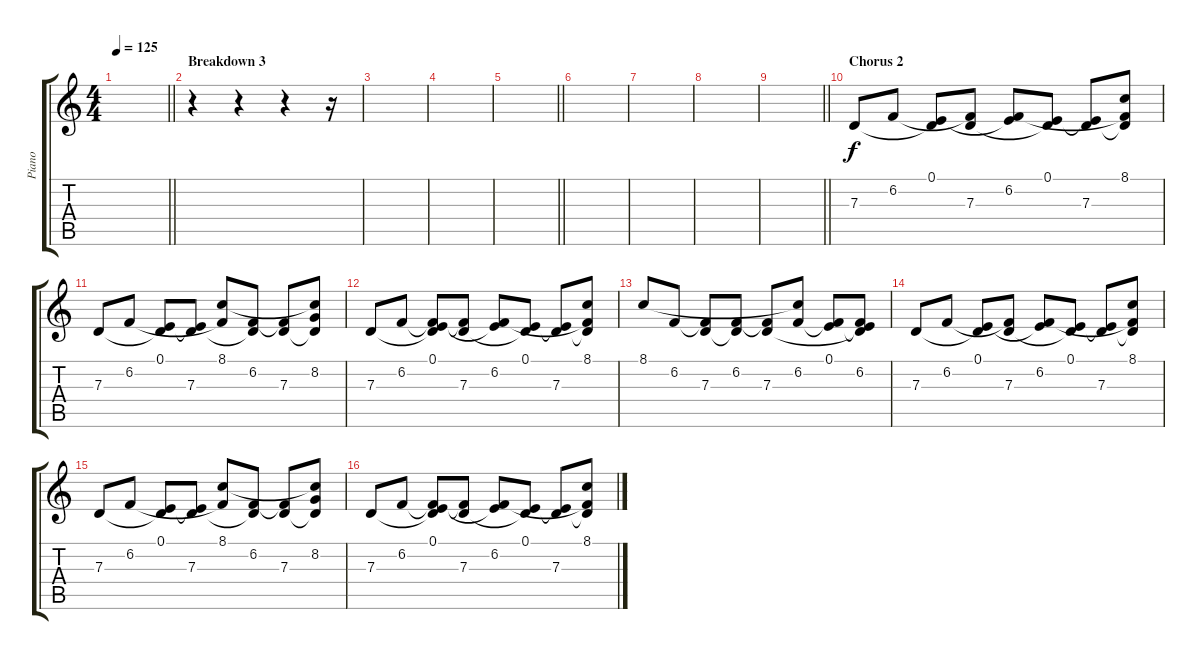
\track ("Piano" "Piano") {instrument acousticgrandpiano}
\staff {score tabs}
\tuning (E4 B3 G3 D3 A2 D2) {hide}
\ts (4 4)
\tempo 125
\clef g2
\barLineRight lightlight
\ks c
|
\section ("" "Breakdown 3")
r.4 r.4 r.4 r.16 |
|
|
\barLineRight lightlight
|
|
|
|
\barLineRight lightlight
|
\section ("" "Chorus 2")
7.3.8 6.2.8 (0.1 7.3{t}).8 (6.2{t} 7.3).8 (0.1{t} 6.2).8 (0.1 7.3{t}).8 (0.1{t} 7.3).8 (8.1 6.2{t} 7.3{t}).8 |
7.3.8 6.2.8 (0.1 7.3{t}).8 (0.1{t} 7.3).8 (8.1 6.2{t}).8 (6.2 7.3{t}).8 (6.2{t} 7.3).8 (8.1{t} 8.2 7.3{t}).8 |
7.3.8 6.2.8 (0.1 6.2{t} 7.3{t}).8 (6.2{t} 7.3).8 (0.1{t} 6.2).8 (0.1 7.3{t}).8 (0.1{t} 7.3).8 (8.1 6.2{t} 7.3{t}).8 |
8.1.8 6.2.8 (6.2{t} 7.3).8 (6.2 7.3{t}).8 (6.2{t} 7.3).8 (8.1{t} 6.2).8 (0.1 6.2{t}).8 (0.1{t} 6.2 7.3{t}).8 |
7.3.8 6.2.8 (0.1 7.3{t}).8 (6.2{t} 7.3).8 (0.1{t} 6.2).8 (0.1 7.3{t}).8 (0.1{t} 7.3).8 (8.1 6.2{t} 7.3{t}).8 |
7.3.8 6.2.8 (0.1 7.3{t}).8 (0.1{t} 7.3).8 (8.1 6.2{t}).8 (6.2 7.3{t}).8 (6.2{t} 7.3).8 (8.1{t} 8.2 7.3{t}).8 |
7.3.8 6.2.8 (0.1 6.2{t} 7.3{t}).8 (6.2{t} 7.3).8 (0.1{t} 6.2).8 (0.1 7.3{t}).8 (0.1{t} 7.3).8 (8.1 6.2{t} 7.3{t}).8
